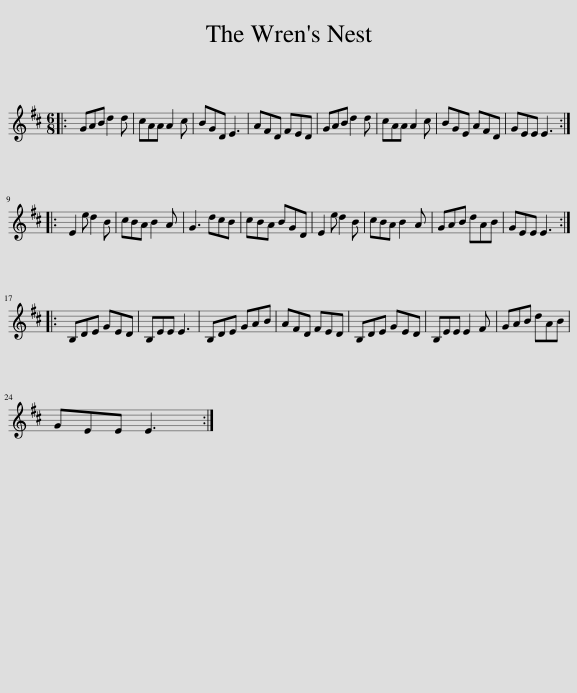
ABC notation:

X:1
L:1/8
M:6/8
I:linebreak $
K:D
V:1 treble
V:1
|: GAB d2 d | cAA A2 c | BGD E3 | AFD FED | GAB d2 d | %5
 cAA A2 c | BGE AFD | GEE E3 ::$ E2 e d2 B | cBA B2 A | %10
 G3 dcB | cBA BGD | E2 e d2 B | cBA B2 A | GAB dAB | %15
 GEE E3 ::$ B,DE GED | B,EE E3 | B,DE GAB | AFD FED | %20
 B,DE GED | B,EE E2 F | GAB dAB |$ GEE E3 :| %24
